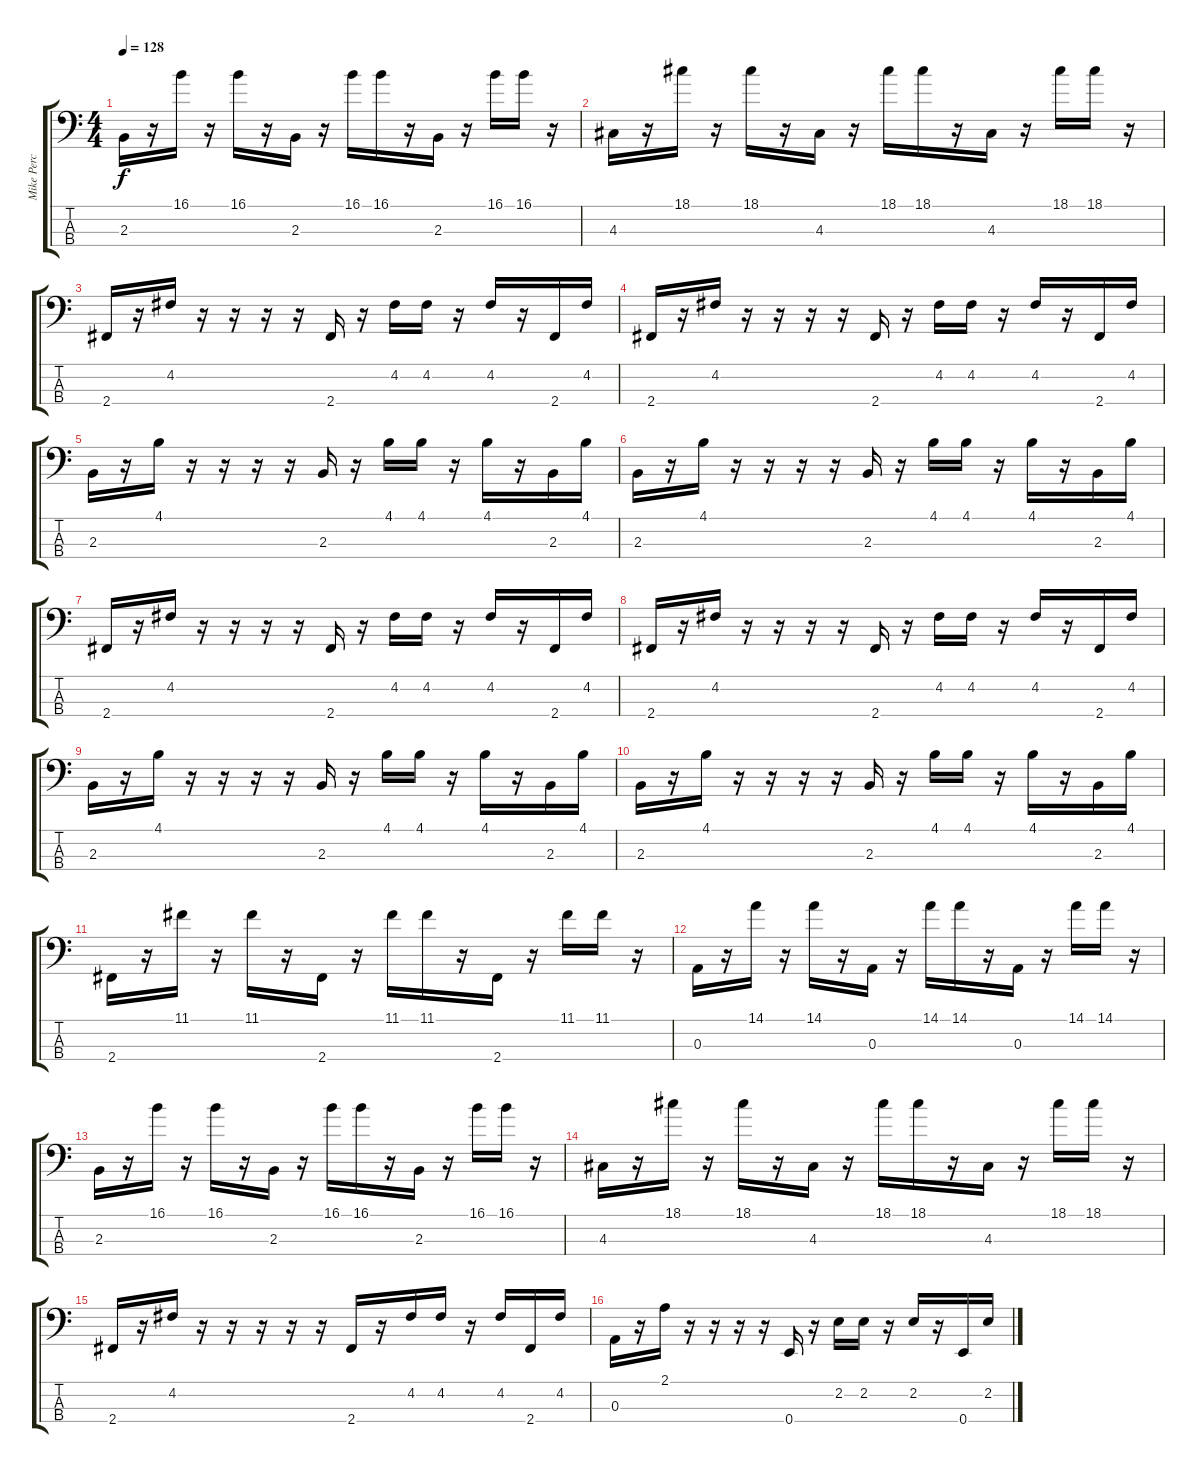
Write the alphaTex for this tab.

\track (" Mike Percy" " Mike Perc") {instrument electricguitarclean}
\staff {score tabs}
\tuning (G2 D2 A1 E1) {hide}
\ts (4 4)
\tempo 128
\clef f4
\ks c
2.3.16{dy f} r.16 16.1.16 r.16 16.1.16 r.16 2.3.16 r.16 16.1.16 16.1.16 r.16 2.3.16 r.16 16.1.16 16.1.16 r.16 |
4.3.16 r.16 18.1.16 r.16 18.1.16 r.16 4.3.16 r.16 18.1.16 18.1.16 r.16 4.3.16 r.16 18.1.16 18.1.16 r.16 |
2.4.16 r.16 4.2.16 r.16 r.16 r.16 r.16 2.4.16 r.16 4.2.16 4.2.16 r.16 4.2.16 r.16 2.4.16 4.2.16 |
2.4.16 r.16 4.2.16 r.16 r.16 r.16 r.16 2.4.16 r.16 4.2.16 4.2.16 r.16 4.2.16 r.16 2.4.16 4.2.16 |
2.3.16 r.16 4.1.16 r.16 r.16 r.16 r.16 2.3.16 r.16 4.1.16 4.1.16 r.16 4.1.16 r.16 2.3.16 4.1.16 |
2.3.16 r.16 4.1.16 r.16 r.16 r.16 r.16 2.3.16 r.16 4.1.16 4.1.16 r.16 4.1.16 r.16 2.3.16 4.1.16 |
2.4.16 r.16 4.2.16 r.16 r.16 r.16 r.16 2.4.16 r.16 4.2.16 4.2.16 r.16 4.2.16 r.16 2.4.16 4.2.16 |
2.4.16 r.16 4.2.16 r.16 r.16 r.16 r.16 2.4.16 r.16 4.2.16 4.2.16 r.16 4.2.16 r.16 2.4.16 4.2.16 |
2.3.16 r.16 4.1.16 r.16 r.16 r.16 r.16 2.3.16 r.16 4.1.16 4.1.16 r.16 4.1.16 r.16 2.3.16 4.1.16 |
2.3.16 r.16 4.1.16 r.16 r.16 r.16 r.16 2.3.16 r.16 4.1.16 4.1.16 r.16 4.1.16 r.16 2.3.16 4.1.16 |
2.4.16 r.16 11.1.16 r.16 11.1.16 r.16 2.4.16 r.16 11.1.16 11.1.16 r.16 2.4.16 r.16 11.1.16 11.1.16 r.16 |
0.3.16 r.16 14.1.16 r.16 14.1.16 r.16 0.3.16 r.16 14.1.16 14.1.16 r.16 0.3.16 r.16 14.1.16 14.1.16 r.16 |
2.3.16 r.16 16.1.16 r.16 16.1.16 r.16 2.3.16 r.16 16.1.16 16.1.16 r.16 2.3.16 r.16 16.1.16 16.1.16 r.16 |
4.3.16 r.16 18.1.16 r.16 18.1.16 r.16 4.3.16 r.16 18.1.16 18.1.16 r.16 4.3.16 r.16 18.1.16 18.1.16 r.16 |
2.4.16 r.16 4.2.16 r.16 r.16 r.16 r.16 r.16 2.4.16 r.16 4.2.16 4.2.16 r.16 4.2.16 2.4.16 4.2.16 |
0.3.16 r.16 2.1.16 r.16 r.16 r.16 r.16 0.4.16 r.16 2.2.16 2.2.16 r.16 2.2.16 r.16 0.4.16 2.2.16
